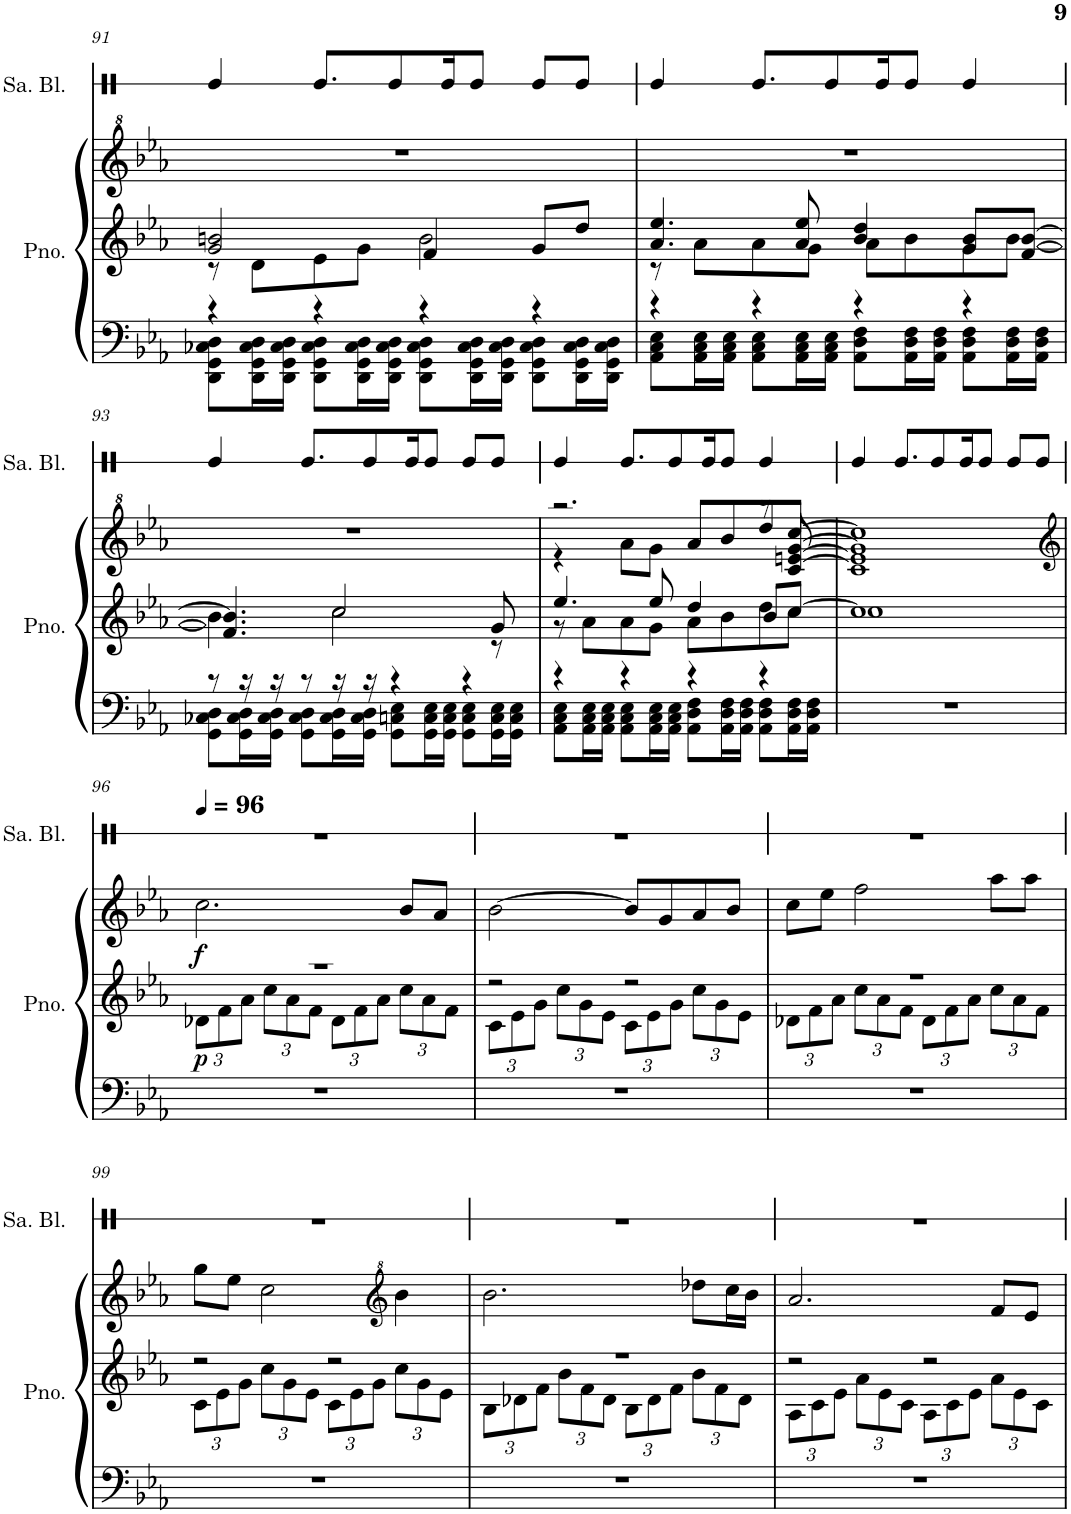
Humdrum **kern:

**kern	**kern	**kern	**dynam	**kern
*part2	*part2	*part2	*part2	*part1
*staff4	*staff3	*staff2	*staff2/3/4	*staff1
*I"钢琴	*	*	*	*I"沙锤块
!!LO:PB:g=z
*clefF4	*clefG2	*clefG^2	*	*clefX
*k[b-e-a-]	*k[b-e-a-]	*k[b-e-a-]	*	*k[]
*M4/4	*M4/4	*M4/4	*	*M4/4
=91	=91	=91	=91	=91
*^	*^	*	*	*
8DD\ 8GG\ 8C-X\ 8D\L	4r	2g/ 2bn/	8r	1r	.	4Re/
16DD\ 16GG\ 16C-\ 16D\L	.	.	8d\L	.	.	.
16DD\ 16GG\ 16C-\ 16D\JJ	.	.	.	.	.	.
8DD\ 8GG\ 8C-\ 8D\L	4r	.	8e-\	.	.	8.Re/L
16DD\ 16GG\ 16C-\ 16D\L	.	.	8g\J	.	.	.
16DD\ 16GG\ 16C-\ 16D\JJ	.	.	.	.	.	8Re/
8DD\ 8GG\ 8C-\ 8D\L	4r	4f/	2b\	.	.	.
.	.	.	.	.	.	16Re/K
16DD\ 16GG\ 16C-\ 16D\L	.	.	.	.	.	8Re/J
16DD\ 16GG\ 16C-\ 16D\JJ	.	.	.	.	.	.
8DD\ 8GG\ 8C-\ 8D\L	4r	8g/L	.	.	.	8Re/L
16DD\ 16GG\ 16C-\ 16D\L	.	8dd/J	.	.	.	8Re/J
16DD\ 16GG\ 16C-\ 16D\JJ	.	.	.	.	.	.
=92	=92	=92	=92	=92	=92	=92
8AA-\ 8C\ 8E-\L	4r	4.a-/ 4.ee-/	8r	1r	.	4Re/
16AA-\ 16C\ 16E-\L	.	.	8a-\L	.	.	.
16AA-\ 16C\ 16E-\JJ	.	.	.	.	.	.
8AA-\ 8C\ 8E-\L	4r	.	8a-\	.	.	8.Re/L
16AA-\ 16C\ 16E-\L	.	8a-/ 8ee-/	8g\J	.	.	.
16AA-\ 16C\ 16E-\JJ	.	.	.	.	.	8Re/
8AA-\ 8D\ 8F\L	4r	4b-/ 4dd/	8a-\L	.	.	.
.	.	.	.	.	.	16Re/K
16AA-\ 16D\ 16F\L	.	.	8b-\	.	.	8Re/J
16AA-\ 16D\ 16F\JJ	.	.	.	.	.	.
8AA-\ 8D\ 8F\L	4r	8g/ 8b-/L	8g\	.	.	4Re/
16AA-\ 16D\ 16F\L	.	[8f/ [8b-/J	[8b-\J	.	.	.
16AA-\ 16D\ 16F\JJ	.	.	.	.	.	.
!!LO:LB:g=z
=93	=93	=93	=93	=93	=93	=93
8GG\ 8C-X\ 8D\L	8r	4.f/] 4.b-/]	4.b-\]	1r	.	4Re/
16GG\ 16C-\ 16D\L	16r	.	.	.	.	.
16GG\ 16C-\ 16D\JJ	16r	.	.	.	.	.
8GG\ 8C-\ 8D\L	8r	.	.	.	.	8.Re/L
16GG\ 16C-\ 16D\L	16r	2cc/	2cc\	.	.	.
16GG\ 16C-\ 16D\JJ	16r	.	.	.	.	8Re/
8GG\ 8Cn\ 8E-\L	4r	.	.	.	.	.
.	.	.	.	.	.	16Re/K
16GG\ 16C\ 16E-\L	.	.	.	.	.	8Re/J
16GG\ 16C\ 16E-\JJ	.	.	.	.	.	.
8GG\ 8C\ 8E-\L	4r	.	.	.	.	8Re/L
16GG\ 16C\ 16E-\L	.	8g/	8r	.	.	8Re/J
16GG\ 16C\ 16E-\JJ	.	.	.	.	.	.
=94	=94	=94	=94	=94	=94	=94
*	*	*	*	*^	*	*
8AA-\ 8C\ 8E-\L	4r	4.ee-/	8r	2.r	4r	.	4Re/
16AA-\ 16C\ 16E-\L	.	.	8a-\L	.	.	.	.
16AA-\ 16C\ 16E-\JJ	.	.	.	.	.	.	.
8AA-\ 8C\ 8E-\L	4r	.	8a-\	.	8aa-\L	.	8.Re/L
16AA-\ 16C\ 16E-\L	.	8ee-/	8g\J	.	8gg\J	.	.
16AA-\ 16C\ 16E-\JJ	.	.	.	.	.	.	8Re/
8AA-\ 8D\ 8F\L	4r	4dd/	8a-\L	.	8aa-/L	.	.
.	.	.	.	.	.	.	16Re/K
16AA-\ 16D\ 16F\L	.	.	8b-\	.	8bb-/	.	8Re/J
16AA-\ 16D\ 16F\JJ	.	.	.	.	.	.	.
8AA-\ 8D\ 8F\L	4r	8b-/L	8dd\	8r	8ddd/	.	4Re/
16AA-\ 16D\ 16F\L	.	[8cc/J	8cc\J	[8cc/ [8een/ [8gg/	[>8ccc/J	.	.
16AA-\ 16D\ 16F\JJ	.	.	.	.	.	.	.
*v	*v	*	*	*	*	*	*
=95	=95	=95	=95	=95	=95	=95
1r	1cc]	1cc	1cc] 1ee] 1gg]	1ccc]	.	4Re/
.	.	.	.	.	.	8.Re/L
.	.	.	.	.	.	8Re/
.	.	.	.	.	.	16Re/K
.	.	.	.	.	.	8Re/J
.	.	.	.	.	.	8Re/L
.	.	.	.	.	.	8Re/J
*	*	*	*v	*v	*	*
!!LO:LB:g=z
=96	=96	=96	=96	=96	=96
*	*	*	*clefG2	*	*
*	*	*Xbrackettup	*	*	*
*	*	*	*	*	*MM96
!	!	!	!	!LO:DY:b=2	!
!	!	!	!	!LO:DY:n=1:b	!
1r	1r	12d-X\L	2.cc\	p f	1r
.	.	12f\	.	.	.
.	.	12a-\J	.	.	.
.	.	12cc\L	.	.	.
.	.	12a-\	.	.	.
.	.	12f\J	.	.	.
.	.	12d-\L	.	.	.
.	.	12f\	.	.	.
.	.	12a-\J	.	.	.
.	.	12cc\L	8b-/L	.	.
.	.	12a-\	.	.	.
.	.	.	8a-/J	.	.
.	.	12f\J	.	.	.
=97	=97	=97	=97	=97	=97
1r	2r	12c\L	[2b-\	.	1r
.	.	12e-\	.	.	.
.	.	12g\J	.	.	.
.	.	12cc\L	.	.	.
.	.	12g\	.	.	.
.	.	12e-\J	.	.	.
.	2r	12c\L	8b-/L]	.	.
.	.	12e-\	.	.	.
.	.	.	8g/	.	.
.	.	12g\J	.	.	.
.	.	12cc\L	8a-/	.	.
.	.	12g\	.	.	.
.	.	.	8b-/J	.	.
.	.	12e-\J	.	.	.
=98	=98	=98	=98	=98	=98
1r	1r	12d-X\L	8cc\L	.	1r
.	.	12f\	.	.	.
.	.	.	8ee-\J	.	.
.	.	12a-\J	.	.	.
.	.	12cc\L	2ff\	.	.
.	.	12a-\	.	.	.
.	.	12f\J	.	.	.
.	.	12d-\L	.	.	.
.	.	12f\	.	.	.
.	.	12a-\J	.	.	.
.	.	12cc\L	8aa-\L	.	.
.	.	12a-\	.	.	.
.	.	.	8aa-\J	.	.
.	.	12f\J	.	.	.
!!LO:LB:g=z
=99	=99	=99	=99	=99	=99
1r	2r	12c\L	8gg\L	.	1r
.	.	12e-\	.	.	.
.	.	.	8ee-\J	.	.
.	.	12g\J	.	.	.
.	.	12cc\L	2cc\	.	.
.	.	12g\	.	.	.
.	.	12e-\J	.	.	.
.	2r	12c\L	.	.	.
.	.	12e-\	.	.	.
.	.	12g\J	.	.	.
*	*	*	*clefG^2	*	*
.	.	12cc\L	4bb-\	.	.
.	.	12g\	.	.	.
.	.	12e-\J	.	.	.
=100	=100	=100	=100	=100	=100
1r	1r	12B-\L	2.bb-\	.	1r
.	.	12d-X\	.	.	.
.	.	12f\J	.	.	.
.	.	12b-\L	.	.	.
.	.	12f\	.	.	.
.	.	12d-\J	.	.	.
.	.	12B-\L	.	.	.
.	.	12d-\	.	.	.
.	.	12f\J	.	.	.
.	.	12b-\L	8ddd-X\L	.	.
.	.	12f\	.	.	.
.	.	.	16ccc\L	.	.
.	.	12d-\J	.	.	.
.	.	.	16bb-\JJ	.	.
=101	=101	=101	=101	=101	=101
1r	2r	12A-\L	2.aa-/	.	1r
.	.	12c\	.	.	.
.	.	12e-\J	.	.	.
.	.	12a-\L	.	.	.
.	.	12e-\	.	.	.
.	.	12c\J	.	.	.
.	2r	12A-\L	.	.	.
.	.	12c\	.	.	.
.	.	12e-\J	.	.	.
.	.	12a-\L	8ff/L	.	.
.	.	12e-\	.	.	.
.	.	.	8ee-/J	.	.
.	.	12c\J	.	.	.
*	*v	*v	*	*	*
=	=	=	=	=
*-	*-	*-	*-	*-
